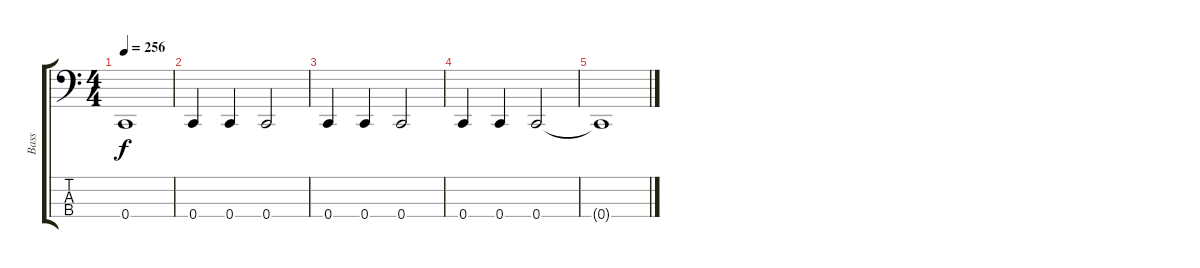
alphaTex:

\track ("Bass" "Bass") {instrument electricbassfinger}
\staff {score tabs}
\tuning (F2 C2 G1 C1) {hide}
\ts (4 4)
\tempo 256
\clef f4
\ks c
0.4{t}.1{dy f} |
0.4.4 0.4.4 0.4.2 |
0.4.4 0.4.4 0.4.2 |
0.4.4 0.4.4 0.4.2 |
0.4{t}.1
